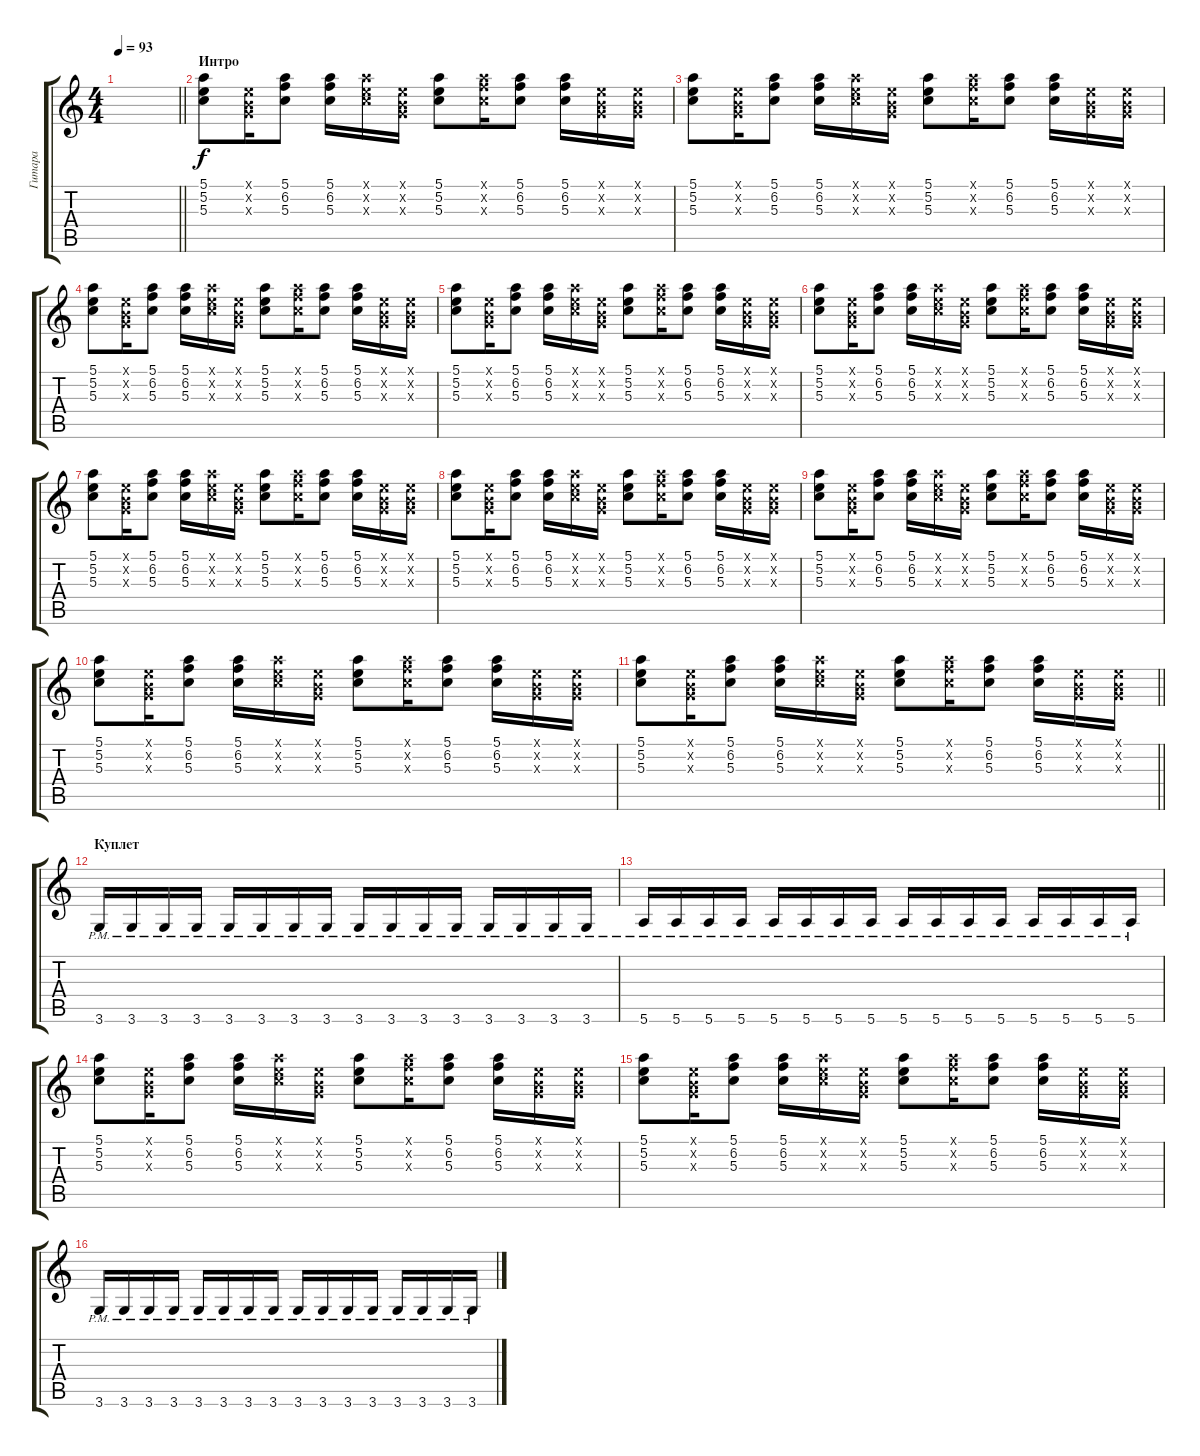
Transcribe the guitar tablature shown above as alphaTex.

\track ("Гитара" "Гитара") {instrument distortionguitar}
\staff {score tabs}
\tuning (E4 B3 G3 D3 A2 E2) {hide}
\ts (4 4)
\tempo 93
\clef g2
\barLineRight lightlight
\ks c
|
\section ("" "Интро")
(5.1 5.2 5.3).8 (0.1{x} 0.2{x} 0.3{x}).16 (5.1 6.2 5.3).8 (5.1 6.2 5.3).16 (5.1{x} 5.2{x} 5.3{x}).16 (0.1{x} 0.2{x} 0.3{x}).16 (5.1 5.2 5.3).8 (5.1{x} 6.2{x} 5.3{x}).16 (5.1 6.2 5.3).8 (5.1 6.2 5.3).16 (0.1{x} 0.2{x} 0.3{x}).16 (0.1{x} 0.2{x} 0.3{x}).16 |
(5.1 5.2 5.3).8 (0.1{x} 0.2{x} 0.3{x}).16 (5.1 6.2 5.3).8 (5.1 6.2 5.3).16 (5.1{x} 5.2{x} 5.3{x}).16 (0.1{x} 0.2{x} 0.3{x}).16 (5.1 5.2 5.3).8 (5.1{x} 6.2{x} 5.3{x}).16 (5.1 6.2 5.3).8 (5.1 6.2 5.3).16 (0.1{x} 0.2{x} 0.3{x}).16 (0.1{x} 0.2{x} 0.3{x}).16 |
(5.1 5.2 5.3).8 (0.1{x} 0.2{x} 0.3{x}).16 (5.1 6.2 5.3).8 (5.1 6.2 5.3).16 (5.1{x} 5.2{x} 5.3{x}).16 (0.1{x} 0.2{x} 0.3{x}).16 (5.1 5.2 5.3).8 (5.1{x} 6.2{x} 5.3{x}).16 (5.1 6.2 5.3).8 (5.1 6.2 5.3).16 (0.1{x} 0.2{x} 0.3{x}).16 (0.1{x} 0.2{x} 0.3{x}).16 |
(5.1 5.2 5.3).8 (0.1{x} 0.2{x} 0.3{x}).16 (5.1 6.2 5.3).8 (5.1 6.2 5.3).16 (5.1{x} 5.2{x} 5.3{x}).16 (0.1{x} 0.2{x} 0.3{x}).16 (5.1 5.2 5.3).8 (5.1{x} 6.2{x} 5.3{x}).16 (5.1 6.2 5.3).8 (5.1 6.2 5.3).16 (0.1{x} 0.2{x} 0.3{x}).16 (0.1{x} 0.2{x} 0.3{x}).16 |
(5.1 5.2 5.3).8 (0.1{x} 0.2{x} 0.3{x}).16 (5.1 6.2 5.3).8 (5.1 6.2 5.3).16 (5.1{x} 5.2{x} 5.3{x}).16 (0.1{x} 0.2{x} 0.3{x}).16 (5.1 5.2 5.3).8 (5.1{x} 6.2{x} 5.3{x}).16 (5.1 6.2 5.3).8 (5.1 6.2 5.3).16 (0.1{x} 0.2{x} 0.3{x}).16 (0.1{x} 0.2{x} 0.3{x}).16 |
(5.1 5.2 5.3).8 (0.1{x} 0.2{x} 0.3{x}).16 (5.1 6.2 5.3).8 (5.1 6.2 5.3).16 (5.1{x} 5.2{x} 5.3{x}).16 (0.1{x} 0.2{x} 0.3{x}).16 (5.1 5.2 5.3).8 (5.1{x} 6.2{x} 5.3{x}).16 (5.1 6.2 5.3).8 (5.1 6.2 5.3).16 (0.1{x} 0.2{x} 0.3{x}).16 (0.1{x} 0.2{x} 0.3{x}).16 |
(5.1 5.2 5.3).8 (0.1{x} 0.2{x} 0.3{x}).16 (5.1 6.2 5.3).8 (5.1 6.2 5.3).16 (5.1{x} 5.2{x} 5.3{x}).16 (0.1{x} 0.2{x} 0.3{x}).16 (5.1 5.2 5.3).8 (5.1{x} 6.2{x} 5.3{x}).16 (5.1 6.2 5.3).8 (5.1 6.2 5.3).16 (0.1{x} 0.2{x} 0.3{x}).16 (0.1{x} 0.2{x} 0.3{x}).16 |
(5.1 5.2 5.3).8 (0.1{x} 0.2{x} 0.3{x}).16 (5.1 6.2 5.3).8 (5.1 6.2 5.3).16 (5.1{x} 5.2{x} 5.3{x}).16 (0.1{x} 0.2{x} 0.3{x}).16 (5.1 5.2 5.3).8 (5.1{x} 6.2{x} 5.3{x}).16 (5.1 6.2 5.3).8 (5.1 6.2 5.3).16 (0.1{x} 0.2{x} 0.3{x}).16 (0.1{x} 0.2{x} 0.3{x}).16 |
(5.1 5.2 5.3).8 (0.1{x} 0.2{x} 0.3{x}).16 (5.1 6.2 5.3).8 (5.1 6.2 5.3).16 (5.1{x} 5.2{x} 5.3{x}).16 (0.1{x} 0.2{x} 0.3{x}).16 (5.1 5.2 5.3).8 (5.1{x} 6.2{x} 5.3{x}).16 (5.1 6.2 5.3).8 (5.1 6.2 5.3).16 (0.1{x} 0.2{x} 0.3{x}).16 (0.1{x} 0.2{x} 0.3{x}).16 |
\barLineRight lightlight
(5.1 5.2 5.3).8 (0.1{x} 0.2{x} 0.3{x}).16 (5.1 6.2 5.3).8 (5.1 6.2 5.3).16 (5.1{x} 5.2{x} 5.3{x}).16 (0.1{x} 0.2{x} 0.3{x}).16 (5.1 5.2 5.3).8 (5.1{x} 6.2{x} 5.3{x}).16 (5.1 6.2 5.3).8 (5.1 6.2 5.3).16 (0.1{x} 0.2{x} 0.3{x}).16 (0.1{x} 0.2{x} 0.3{x}).16 |
\section ("" "Куплет")
3.6{pm}.16 3.6{pm}.16 3.6{pm}.16 3.6{pm}.16 3.6{pm}.16 3.6{pm}.16 3.6{pm}.16 3.6{pm}.16 3.6{pm}.16 3.6{pm}.16 3.6{pm}.16 3.6{pm}.16 3.6{pm}.16 3.6{pm}.16 3.6{pm}.16 3.6{pm}.16 |
5.6{pm}.16 5.6{pm}.16 5.6{pm}.16 5.6{pm}.16 5.6{pm}.16 5.6{pm}.16 5.6{pm}.16 5.6{pm}.16 5.6{pm}.16 5.6{pm}.16 5.6{pm}.16 5.6{pm}.16 5.6{pm}.16 5.6{pm}.16 5.6{pm}.16 5.6{pm}.16 |
(5.1 5.2 5.3).8 (0.1{x} 0.2{x} 0.3{x}).16 (5.1 6.2 5.3).8 (5.1 6.2 5.3).16 (5.1{x} 5.2{x} 5.3{x}).16 (0.1{x} 0.2{x} 0.3{x}).16 (5.1 5.2 5.3).8 (5.1{x} 6.2{x} 5.3{x}).16 (5.1 6.2 5.3).8 (5.1 6.2 5.3).16 (0.1{x} 0.2{x} 0.3{x}).16 (0.1{x} 0.2{x} 0.3{x}).16 |
(5.1 5.2 5.3).8 (0.1{x} 0.2{x} 0.3{x}).16 (5.1 6.2 5.3).8 (5.1 6.2 5.3).16 (5.1{x} 5.2{x} 5.3{x}).16 (0.1{x} 0.2{x} 0.3{x}).16 (5.1 5.2 5.3).8 (5.1{x} 6.2{x} 5.3{x}).16 (5.1 6.2 5.3).8 (5.1 6.2 5.3).16 (0.1{x} 0.2{x} 0.3{x}).16 (0.1{x} 0.2{x} 0.3{x}).16 |
3.6{pm}.16 3.6{pm}.16 3.6{pm}.16 3.6{pm}.16 3.6{pm}.16 3.6{pm}.16 3.6{pm}.16 3.6{pm}.16 3.6{pm}.16 3.6{pm}.16 3.6{pm}.16 3.6{pm}.16 3.6{pm}.16 3.6{pm}.16 3.6{pm}.16 3.6{pm}.16
